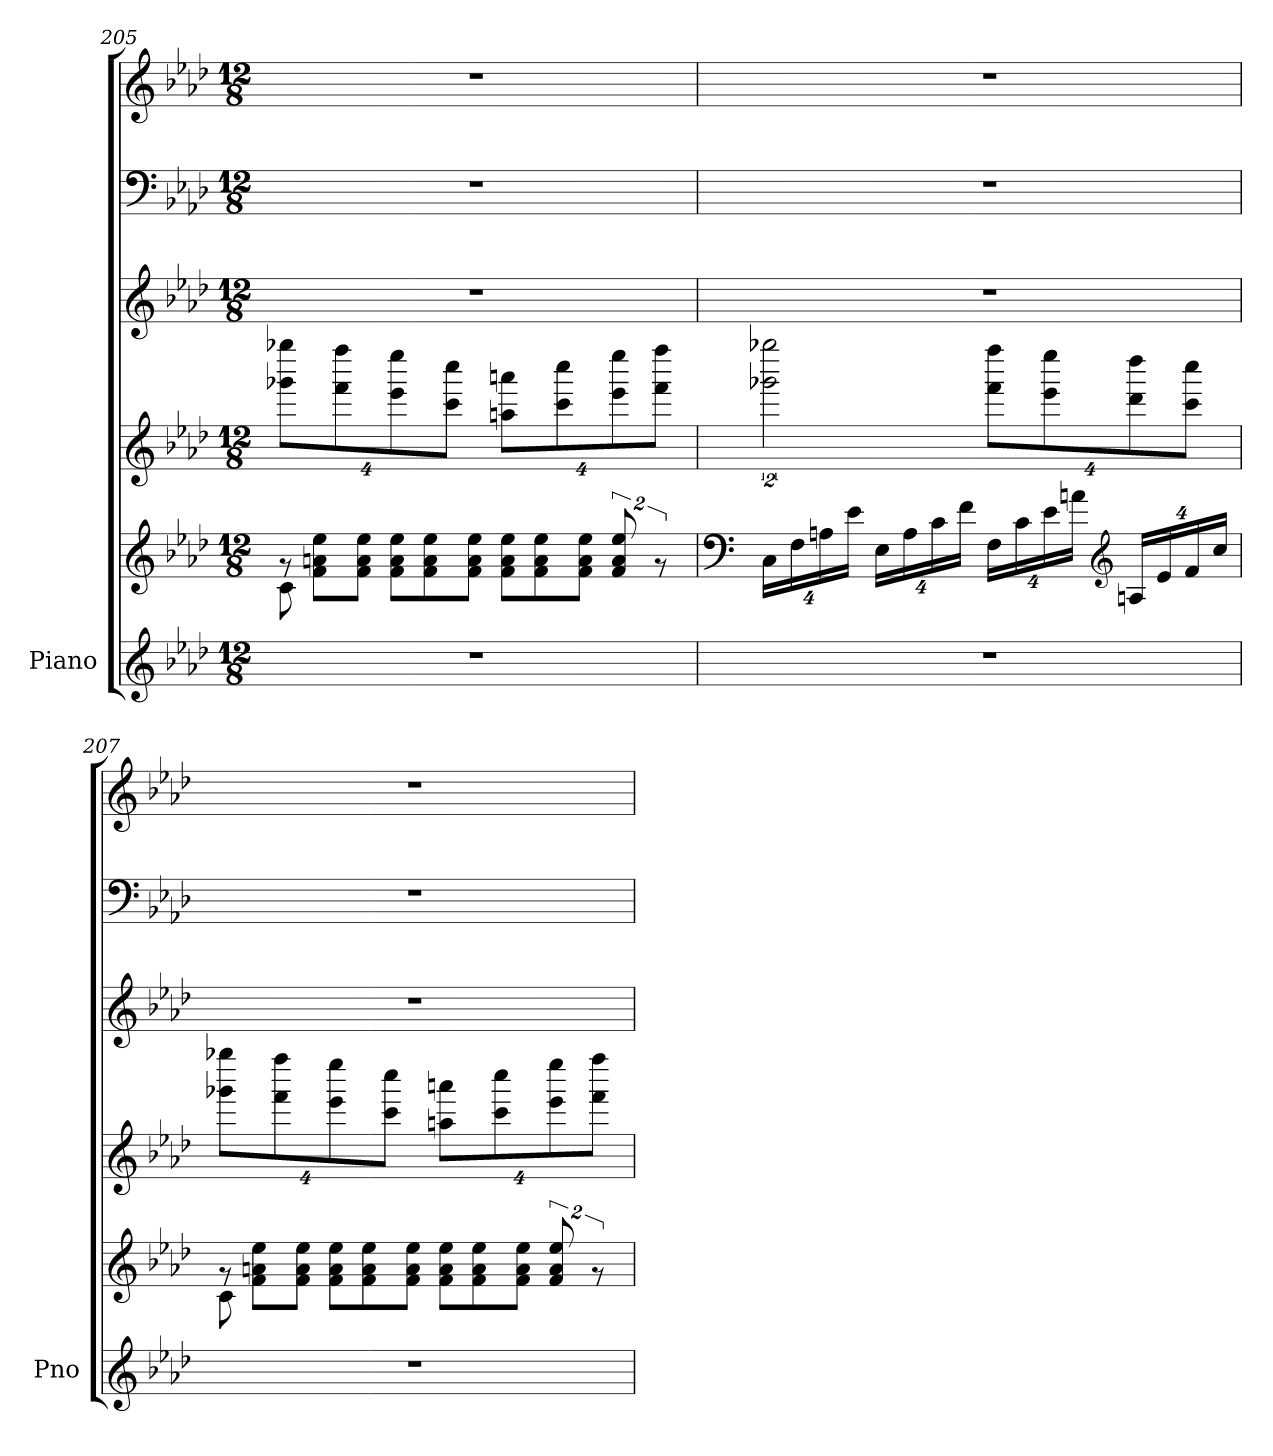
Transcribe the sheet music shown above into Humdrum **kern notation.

**kern	**kern	**kern	**kern	**kern	**kern
*part1	*part1	*part1	*part1	*part1	*part1
*staff6	*staff5	*staff4	*staff3	*staff2	*staff1
*I"Piano	*	*	*	*	*
*I'Pno	*	*	*	*	*
!!LO:LB:g=z
*clefG2	*clefG2	*clefG2	*clefG2	*clefF4	*clefG2
*k[b-e-a-d-]	*k[b-e-a-d-]	*k[b-e-a-d-]	*k[b-e-a-d-]	*k[b-e-a-d-]	*k[b-e-a-d-]
*M12/8	*M12/8	*M12/8	*M12/8	*M12/8	*M12/8
=205	=205	=205	=205	=205	=205
*	*^	*	*	*	*
*	*	*	*Xbrackettup	*	*	*
1.r	8rg	8c\	16%3ggg-X\ 16%3gggg-X\L	1.r	1.r	1.r
.	8f\ 8an\ 8ee-\L	8ryy	.	.	.	.
.	.	.	16%3fff\ 16%3ffff\	.	.	.
.	8f\ 8a\ 8ee-\J	4ryy	.	.	.	.
.	8f\ 8a\ 8ee-\L	.	16%3eee-\ 16%3eeee-\	.	.	.
.	8f\ 8a\ 8ee-\	1ryy	.	.	.	.
.	.	.	16%3ccc\ 16%3cccc\J	.	.	.
.	8f\ 8a\ 8ee-\J	.	.	.	.	.
.	8f\ 8a\ 8ee-\L	.	16%3aan\ 16%3aaan\L	.	.	.
.	8f\ 8a\ 8ee-\	.	.	.	.	.
.	.	.	16%3ccc\ 16%3cccc\	.	.	.
.	8f\ 8a\ 8ee-\J	.	.	.	.	.
*	*	*	*	*	*	*MM150
.	16%3f/ 16%3a/ 16%3ee-/	.	16%3eee-\ 16%3eeee-\	.	.	.
*	*	*	*	*	*	*MM130
.	16%3rg	.	16%3fff\ 16%3ffff\J	.	.	.
*	*v	*v	*	*	*	*
=206	=206	=206	=206	=206	=206
*	*clefF4	*	*	*	*
*	*Xbrackettup	*brackettup	*	*	*
*	*	*	*	*	*MM140
1.r	32%3C\LL	4%3ggg-X\ 4%3gggg-X\	1.r	1.r	1.r
.	32%3F\	.	.	.	.
.	32%3An\	.	.	.	.
.	32%3e-\JJ	.	.	.	.
*	*	*	*	*	*MM150
.	32%3E-\LL	.	.	.	.
.	32%3A\	.	.	.	.
.	32%3c\	.	.	.	.
.	32%3f\JJ	.	.	.	.
*	*	*	*	*	*MM160
.	32%3F\LL	16%3fff\ 16%3ffff\L	.	.	.
.	32%3c\	.	.	.	.
.	32%3e-\	16%3eee-\ 16%3eeee-\	.	.	.
.	32%3an\JJ	.	.	.	.
*	*clefG2	*	*	*	*
*	*	*	*	*	*MM170
.	32%3An/LL	16%3ddd-\ 16%3dddd-\	.	.	.
.	32%3e-/	.	.	.	.
.	32%3f/	16%3ccc\ 16%3cccc\J	.	.	.
.	32%3cc/JJ	.	.	.	.
!!LO:LB:g=z
=207	=207	=207	=207	=207	=207
*	*^	*	*	*	*
*	*	*	*Xbrackettup	*	*	*
*	*v	*v	*	*	*	*
*	*	*	*	*	*MM140
*	*^	*	*	*	*
1.r	8rg	8c\	16%3ggg-X\ 16%3gggg-X\L	1.r	1.r	1.r
.	8f\ 8an\ 8ee-\L	8ryy	.	.	.	.
*	*	*	*	*	*	*MM170
.	.	.	16%3fff\ 16%3ffff\	.	.	.
.	8f\ 8a\ 8ee-\J	4ryy	.	.	.	.
*	*	*	*	*	*	*MM180
.	8f\ 8a\ 8ee-\L	.	16%3eee-\ 16%3eeee-\	.	.	.
.	8f\ 8a\ 8ee-\	1ryy	.	.	.	.
.	.	.	16%3ccc\ 16%3cccc\J	.	.	.
.	8f\ 8a\ 8ee-\J	.	.	.	.	.
.	8f\ 8a\ 8ee-\L	.	16%3aan\ 16%3aaan\L	.	.	.
.	8f\ 8a\ 8ee-\	.	.	.	.	.
.	.	.	16%3ccc\ 16%3cccc\	.	.	.
.	8f\ 8a\ 8ee-\J	.	.	.	.	.
*	*brackettup	*	*	*	*	*
*	*	*	*	*	*	*MM170
.	16%3f/ 16%3a/ 16%3ee-/	.	16%3eee-\ 16%3eeee-\	.	.	.
*	*	*	*	*	*	*MM150
.	16%3rg	.	16%3fff\ 16%3ffff\J	.	.	.
*	*v	*v	*	*	*	*
=	=	=	=	=	=
*-	*-	*-	*-	*-	*-
